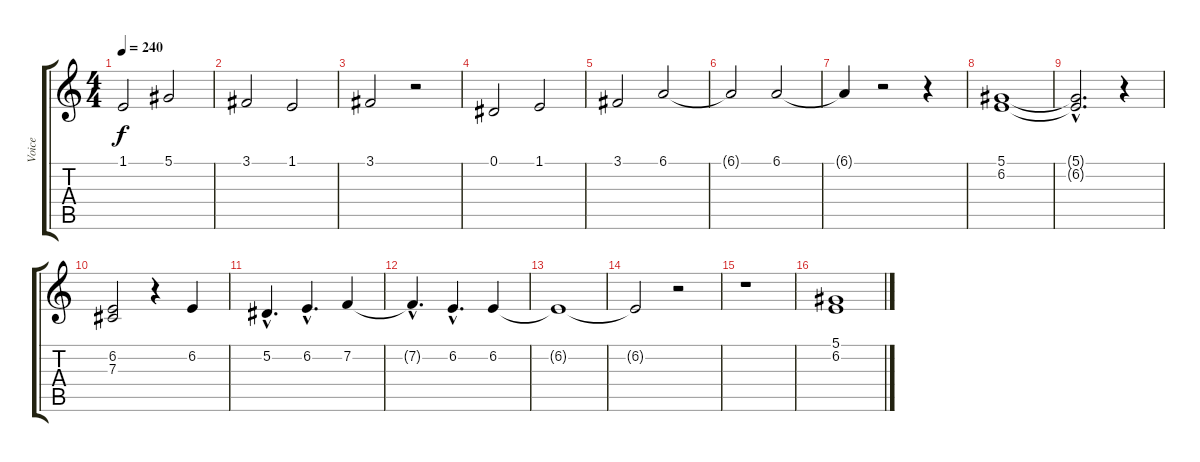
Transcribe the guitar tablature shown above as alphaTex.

\track ("Voice" "Voice") {instrument violin}
\staff {score tabs}
\tuning (Eb4 Bb3 Gb3 Db3 Ab2 Eb2) {hide}
\ts (4 4)
\tempo 240
\clef g2
\ks c
1.1.2{dy f} 5.1.2 |
3.1.2 1.1.2 |
3.1.2 r.2 |
0.1.2 1.1.2 |
3.1.2 6.1.2 |
6.1{t}.2 6.1.2 |
6.1{t}.4 r.2 r.4 |
(5.1 6.2).1 |
(5.1{hac t} 6.2{hac t}).2{d} r.4 |
(6.2 7.3).2 r.4 6.2.4 |
5.2{hac}.4{d} 6.2{hac}.4{d} 7.2.4 |
7.2{hac t}.4{d} 6.2{hac}.4{d} 6.2.4 |
6.2{t}.1 |
6.2{t}.2 r.2 |
r.1 |
(5.1 6.2).1
